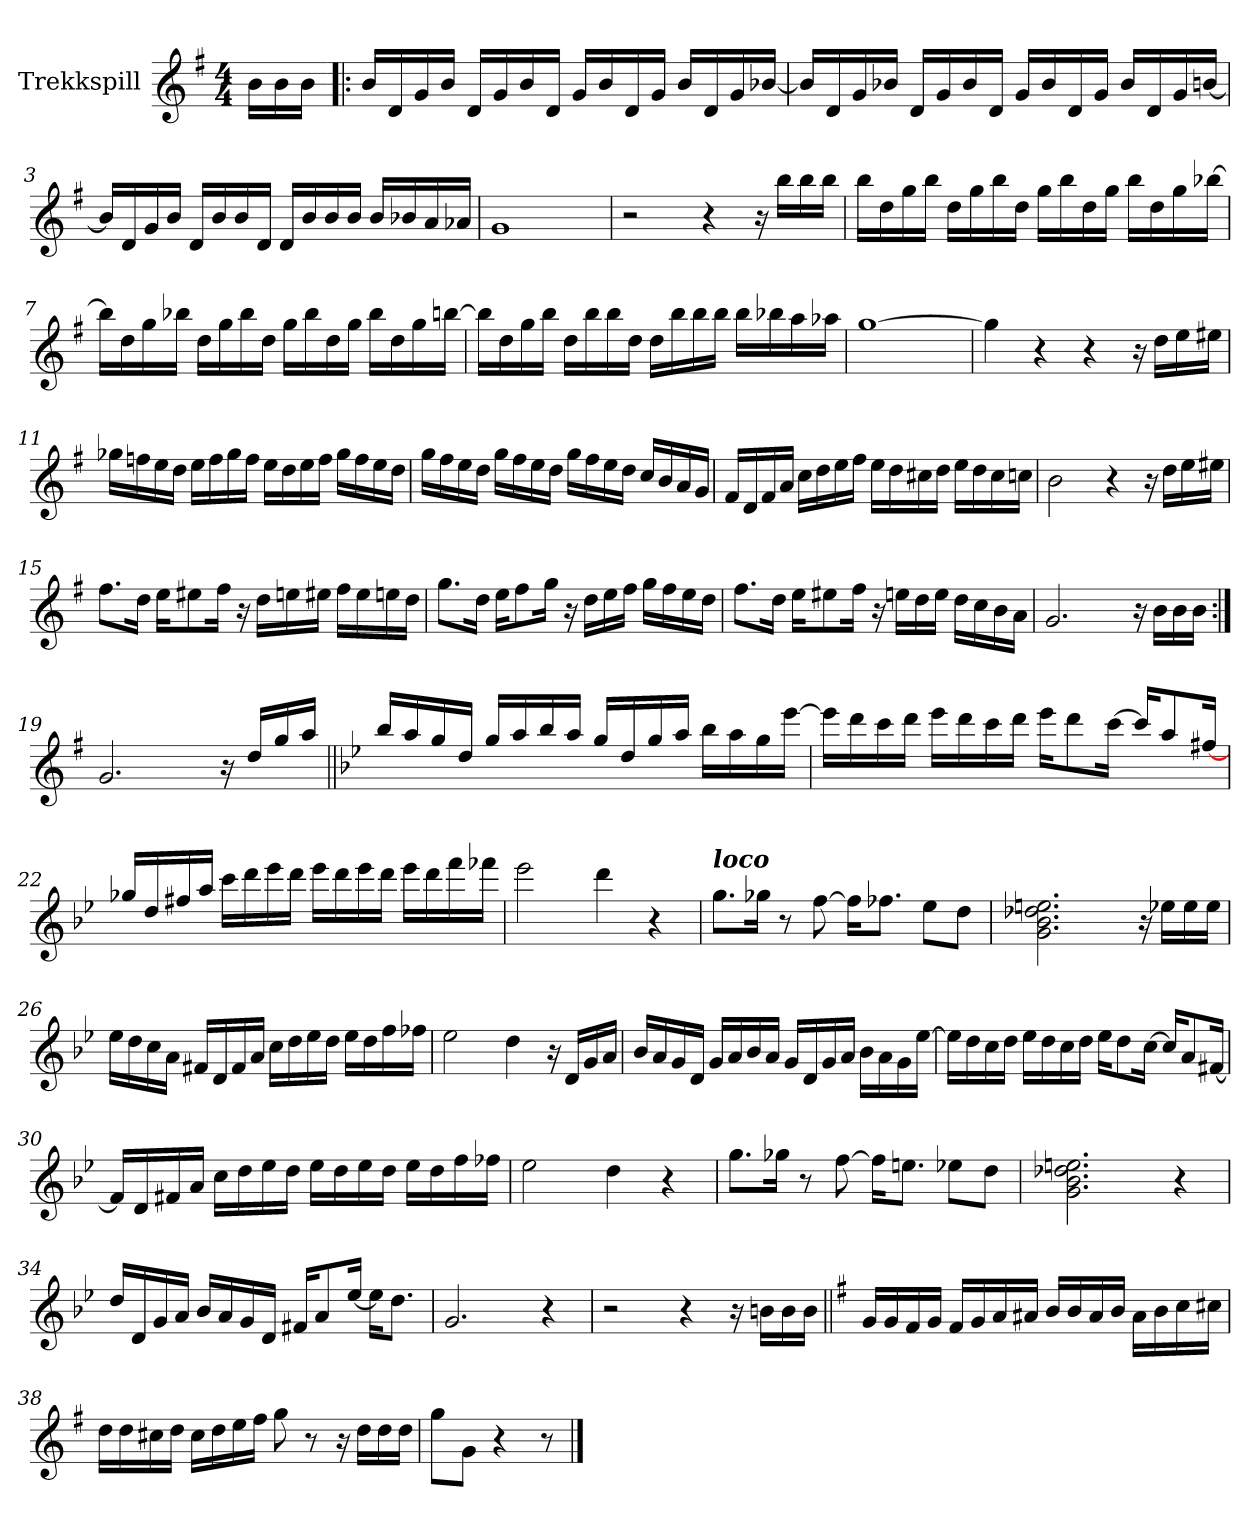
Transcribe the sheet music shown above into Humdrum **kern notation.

**kern
*part1
*staff1
*I"Trekkspill
*clefG2
*k[f#]
*G:
*M4/4
=
16b\LL
16b\
16b\JJ
=1!|:
16b/LL
16d/
16g/
16b/JJ
16d/LL
16g/
16b/
16d/JJ
16g/LL
16b/
16d/
16g/JJ
16b/LL
16d/
16g/
[16b-X/JJ
=2
16b-/LL]
16d/
16g/
16b-X/JJ
16d/LL
16g/
16b-/
16d/JJ
16g/LL
16b-/
16d/
16g/JJ
16b-/LL
16d/
16g/
[16bn/JJ
=3
16b/LL]
16d/
16g/
16b/JJ
16d/LL
16b/
16b/
16d/JJ
16d/LL
16b/
16b/
16b/JJ
16b/LL
16b-X/
16a/
16a-X/JJ
!!LO:LB:g=z
=4
1g
=5
2r
4r
16r
16bb\LL
16bb\
16bb\JJ
=6
16bb\LL
16dd\
16gg\
16bb\JJ
16dd\LL
16gg\
16bb\
16dd\JJ
16gg\LL
16bb\
16dd\
16gg\JJ
16bb\LL
16dd\
16gg\
[16bb-X\JJ
=7
16bb-\LL]
16dd\
16gg\
16bb-X\JJ
16dd\LL
16gg\
16bb-\
16dd\JJ
16gg\LL
16bb-\
16dd\
16gg\JJ
16bb-\LL
16dd\
16gg\
[16bbn\JJ
!!LO:LB:g=z
=8
16bb\LL]
16dd\
16gg\
16bb\JJ
16dd\LL
16bb\
16bb\
16dd\JJ
16dd\LL
16bb\
16bb\
16bb\JJ
16bb\LL
16bb-X\
16aa\
16aa-X\JJ
=9
[1gg
=10
4gg\]
4r
4r
16r
16dd\LL
16ee\
16ee#X\JJ
!!LO:LB:g=z
=11
16gg-X\LL
16ffn\
16ee\
16dd\JJ
16ee\LL
16ff\
16gg-\
16ff\JJ
16ee\LL
16dd\
16ee\
16ff\JJ
16gg-\LL
16ff\
16ee\
16dd\JJ
=12
16gg\LL
16ff#\
16ee\
16dd\JJ
16gg\LL
16ff#\
16ee\
16dd\JJ
16gg\LL
16ff#\
16ee\
16dd\JJ
16cc/LL
16b/
16a/
16g/JJ
!!LO:LB:g=z
=13
16f#/LL
16d/
16f#/
16a/JJ
16cc\LL
16dd\
16ee\
16ff#\JJ
16ee\LL
16dd\
16cc#X\
16dd\JJ
16ee\LL
16dd\
16cc#\
16ccn\JJ
=14
2b\
4r
16r
16dd\LL
16ee\
16ee#X\JJ
=15
8.ff#\L
16dd\Jk
16ee\KL
8ee#X\
16ff#\Jk
16r
16dd\LL
16een\
16ee#X\JJ
16ff#\LL
16ee#\
16een\
16dd\JJ
!!LO:LB:g=z
=16
8.gg\L
16dd\Jk
16ee\KL
8ff#\
16gg\Jk
16r
16dd\LL
16ee\
16ff#\JJ
16gg\LL
16ff#\
16ee\
16dd\JJ
=17
8.ff#\L
16dd\Jk
16ee\KL
8ee#X\
16ff#\Jk
16r
16een\LL
16dd\
16ee\JJ
16dd\LL
16cc\
16b\
16a\JJ
=18
2.g/
16r
16b\LL
16b\
16b\JJ
!!LO:LB:g=z
=19:|!
2.g/
16r
16dd/LL
16gg/
16aa/JJ
=20||
*k[b-e-]
*g:
16bb-/LL
16aa/
16gg/
16dd/JJ
16gg/LL
16aa/
16bb-/
16aa/JJ
16gg/LL
16dd/
16gg/
16aa/JJ
16bb-\LL
16aa\
16gg\
[16eee-\JJ
=21
16eee-\LL]
16ddd\
16ccc\
16ddd\JJ
16eee-\LL
16ddd\
16ccc\
16ddd\JJ
16eee-\KL
8ddd\
[16ccc\Jk
16ccc/KL]
8aa/
[16ff#X/Jk
!!LO:LB:g=z
=22
16gg-X/LL
16dd/
16ff#X/
16aa/JJ
16ccc\LL
16ddd\
16eee-\
16ddd\JJ
16eee-\LL
16ddd\
16eee-\
16ddd\JJ
16eee-\LL
16ddd\
16fff\
16fff-X\JJ
=23
2eee-\
4ddd\
4r
=24
!LO:TX:a:Bi:t=loco
8.gg\L
16gg-X\Jk
8r
[8ff\
16ff\KL]
8.ff-X\J
8ee-\L
8dd\J
!!LO:LB:g=z
=25
2.g\ 2.b-\ 2.dd-X\ 2.een\
16r
16ee-X\LL
16ee-\
16ee-\JJ
=26
16ee-\LL
16dd\
16cc\
16a\JJ
16f#X/LL
16d/
16f#/
16a/JJ
16cc\LL
16dd\
16ee-\
16dd\JJ
16ee-\LL
16dd\
16ff\
16ff-X\JJ
=27
2ee-\
4dd\
16r
16d/LL
16g/
16a/JJ
!!LO:LB:g=z
=28
16b-/LL
16a/
16g/
16d/JJ
16g/LL
16a/
16b-/
16a/JJ
16g/LL
16d/
16g/
16a/JJ
16b-\LL
16a\
16g\
[16ee-\JJ
=29
16ee-\LL]
16dd\
16cc\
16dd\JJ
16ee-\LL
16dd\
16cc\
16dd\JJ
16ee-\KL
8dd\
[16cc\Jk
16cc/KL]
8a/
[16f#X/Jk
=30
16f#/LL]
16d/
16f#X/
16a/JJ
16cc\LL
16dd\
16ee-\
16dd\JJ
16ee-\LL
16dd\
16ee-\
16dd\JJ
16ee-\LL
16dd\
16ff\
16ff-X\JJ
!!LO:PB:g=z
=31
2ee-\
4dd\
4r
=32
8.gg\L
16gg-X\Jk
8r
[8ff\
16ff\KL]
8.een\J
8ee-X\L
8dd\J
=33
2.g\ 2.b-\ 2.dd-X\ 2.een\
4r
!!LO:LB:g=z
=34
16dd/LL
16d/
16g/
16a/JJ
16b-/LL
16a/
16g/
16d/JJ
16f#X/KL
8a/
[16ee-/Jk
16ee-\KL]
8.dd\J
=35
2.g/
4r
=36
2r
4r
16r
16bn\LL
16b\
16b\JJ
!!LO:LB:g=z
=37||
*k[f#]
*G:
16g/LL
16g/
16f#/
16g/JJ
16f#/LL
16g/
16a/
16a#X/JJ
16b/LL
16b/
16a#/
16b/JJ
16a#\LL
16b\
16cc\
16cc#X\JJ
=38
16dd\LL
16dd\
16cc#X\
16dd\JJ
16cc#\LL
16dd\
16ee\
16ff#\JJ
8gg\
8r
16r
16dd\LL
16dd\
16dd\JJ
=39
8gg\L
8g\J
4r
8r
==
*-
